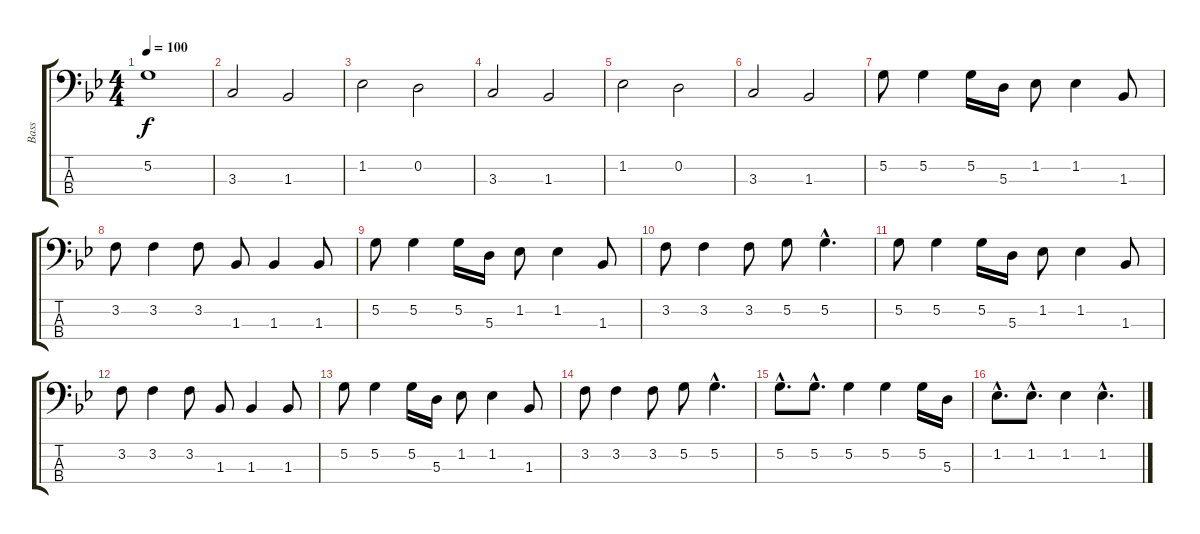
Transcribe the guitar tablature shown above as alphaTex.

\track ("Bass" "Bass") {instrument fretlessbass}
\staff {score tabs}
\tuning (G2 D2 A1 E1) {hide}
\ts (4 4)
\tempo 100
\clef f4
\ks gminor
5.2.1{dy f} |
3.3.2 1.3.2 |
1.2.2 0.2.2 |
3.3.2 1.3.2 |
1.2.2 0.2.2 |
3.3.2 1.3.2 |
5.2.8 5.2.4 5.2.16 5.3.16 1.2.8 1.2.4 1.3.8 |
3.2.8 3.2.4 3.2.8 1.3.8 1.3.4 1.3.8 |
5.2.8 5.2.4 5.2.16 5.3.16 1.2.8 1.2.4 1.3.8 |
3.2.8 3.2.4 3.2.8 5.2.8 5.2{hac}.4{d} |
5.2.8 5.2.4 5.2.16 5.3.16 1.2.8 1.2.4 1.3.8 |
3.2.8 3.2.4 3.2.8 1.3.8 1.3.4 1.3.8 |
5.2.8 5.2.4 5.2.16 5.3.16 1.2.8 1.2.4 1.3.8 |
3.2.8 3.2.4 3.2.8 5.2.8 5.2{hac}.4{d} |
5.2{hac}.8{d} 5.2{hac}.8{d} 5.2.4 5.2.4 5.2.16 5.3.16 |
1.2{hac}.8{d} 1.2{hac}.8{d} 1.2.4 1.2{hac}.4{d}
